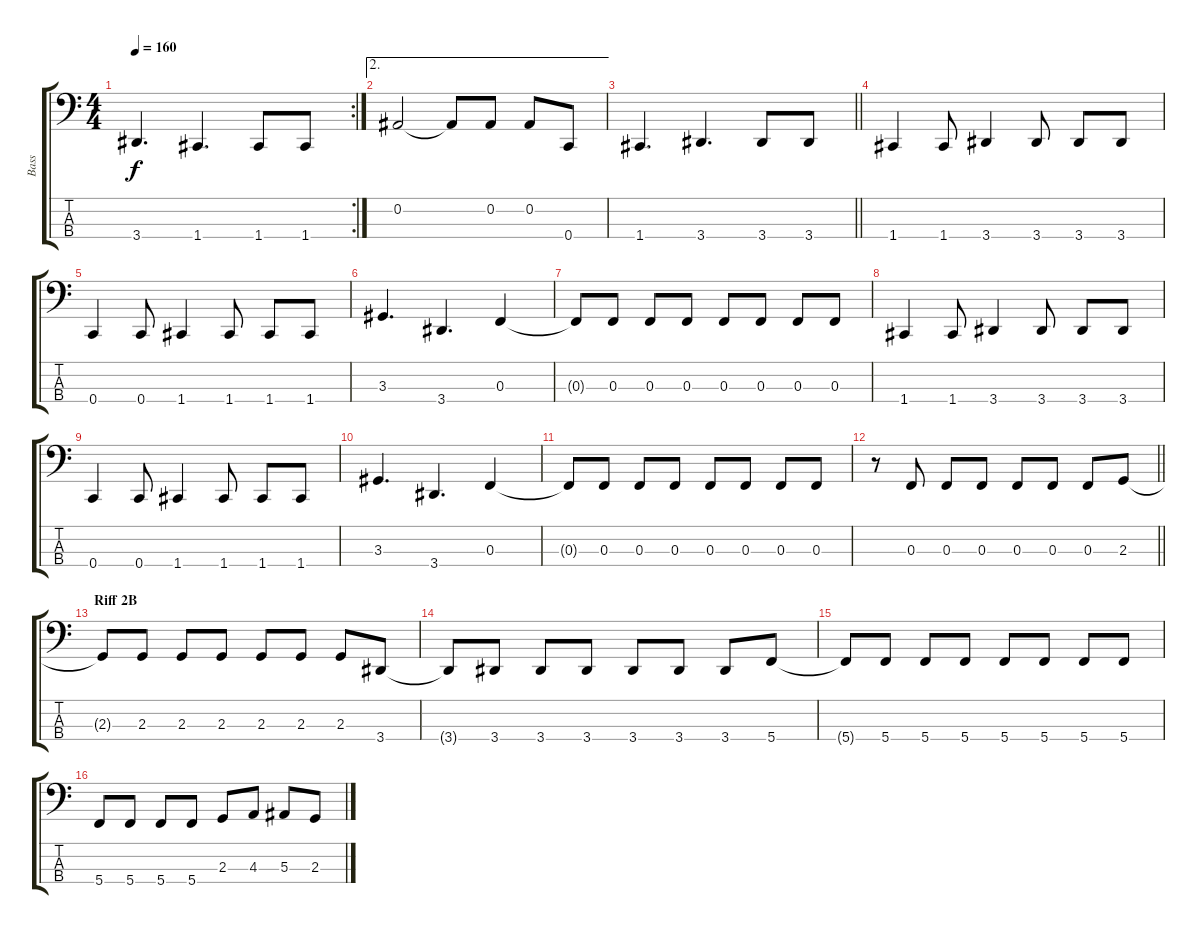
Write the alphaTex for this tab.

\track ("Bass" "Bass") {instrument electricbassfinger}
\staff {score tabs}
\tuning (Eb2 Bb1 F1 C1) {hide}
\rc 2
\ts (4 4)
\tempo 160
\clef f4
\ks c
3.4.4{d dy f} 1.4.4{d} 1.4.8 1.4.8 |
\ae 2
0.2.2 0.2{t}.8 0.2.8 0.2.8 0.4.8 |
\barLineRight lightlight
1.4.4{d} 3.4.4{d} 3.4.8 3.4.8 |
1.4.4 1.4.8 3.4.4 3.4.8 3.4.8 3.4.8 |
0.4.4 0.4.8 1.4.4 1.4.8 1.4.8 1.4.8 |
3.3.4{d} 3.4.4{d} 0.3.4 |
0.3{t}.8 0.3.8 0.3.8 0.3.8 0.3.8 0.3.8 0.3.8 0.3.8 |
1.4.4 1.4.8 3.4.4 3.4.8 3.4.8 3.4.8 |
0.4.4 0.4.8 1.4.4 1.4.8 1.4.8 1.4.8 |
3.3.4{d} 3.4.4{d} 0.3.4 |
0.3{t}.8 0.3.8 0.3.8 0.3.8 0.3.8 0.3.8 0.3.8 0.3.8 |
\barLineRight lightlight
r.8 0.3.8 0.3.8 0.3.8 0.3.8 0.3.8 0.3.8 2.3.8 |
\section ("" "Riff 2B")
2.3{t}.8 2.3.8 2.3.8 2.3.8 2.3.8 2.3.8 2.3.8 3.4.8 |
3.4{t}.8 3.4.8 3.4.8 3.4.8 3.4.8 3.4.8 3.4.8 5.4.8 |
5.4{t}.8 5.4.8 5.4.8 5.4.8 5.4.8 5.4.8 5.4.8 5.4.8 |
5.4.8 5.4.8 5.4.8 5.4.8 2.3.8 4.3.8 5.3.8 2.3.8
